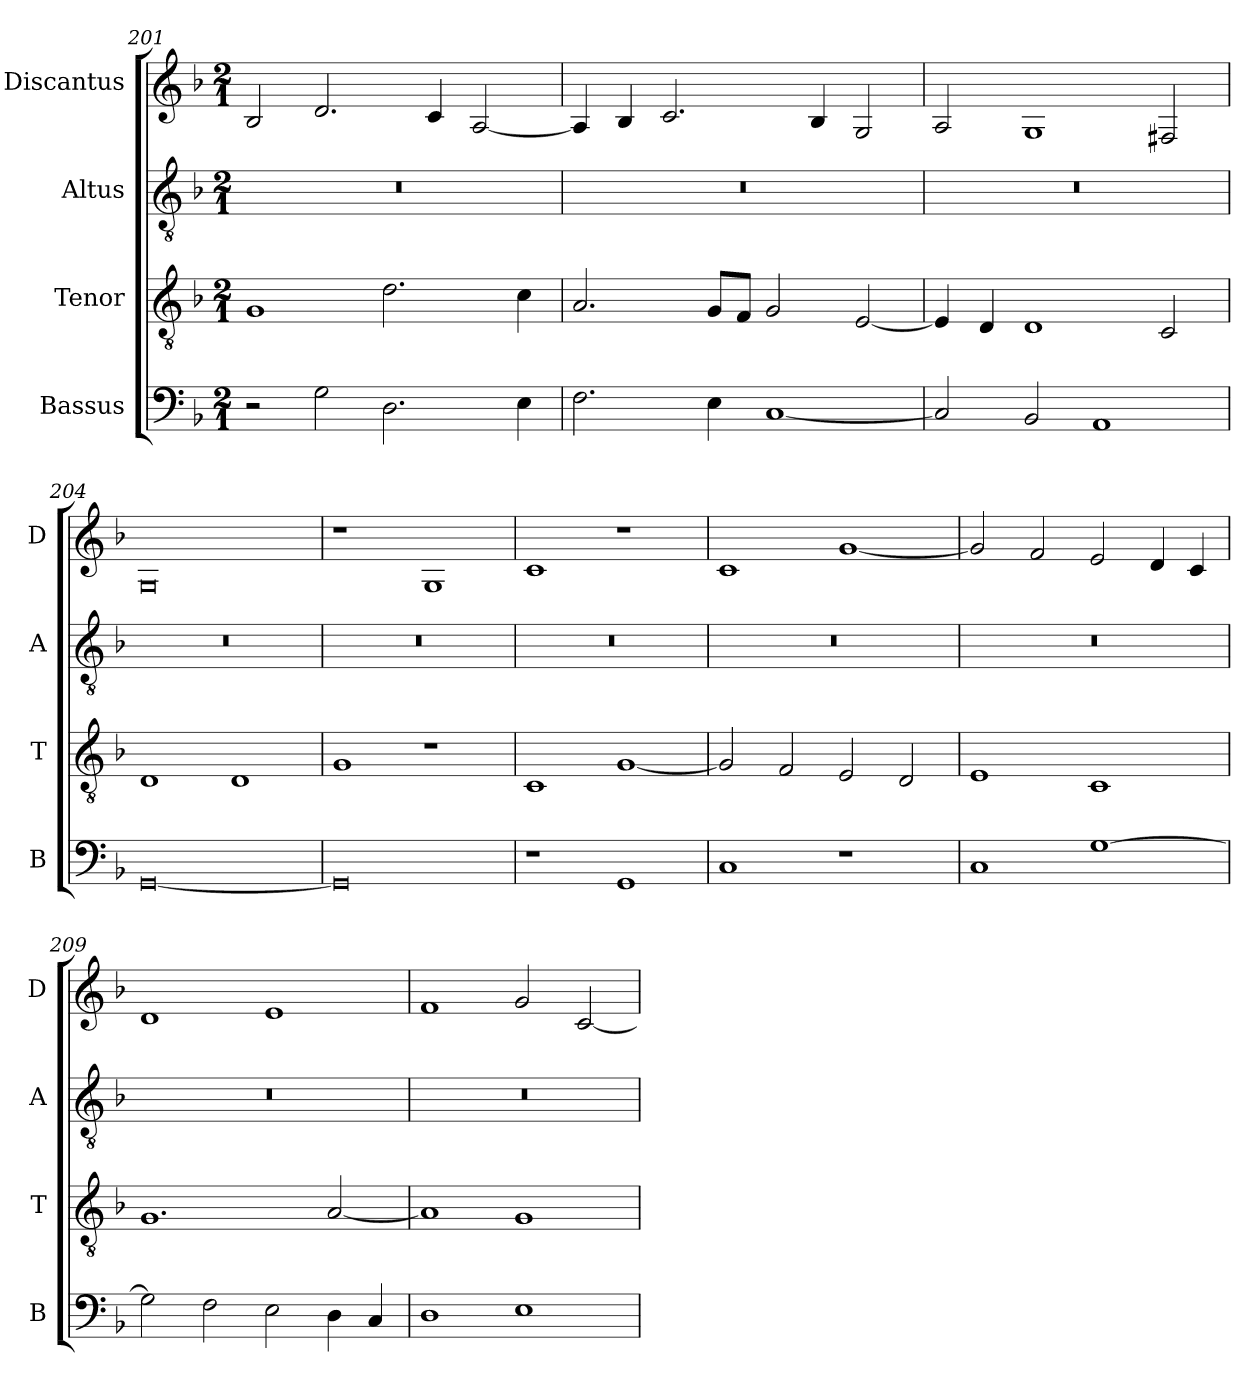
**kern	**kern	**kern	**kern
*part4	*part3	*part2	*part1
*staff4	*staff3	*staff2	*staff1
*I"Bassus	*I"Tenor	*I"Altus	*I"Discantus
*I'B	*I'T	*I'A	*I'D
*clefF4	*clefGv2	*clefGv2	*clefG2
*k[b-]	*k[b-]	*k[b-]	*k[b-]
*M2/1	*M2/1	*M2/1	*M2/1
=201	=201	=201	=201
2r	1G	0r	2B-/
2G\	.	.	2.d/
2.D\	2.d\	.	.
.	.	.	4c/
.	.	.	[2A/
4E\	4c\	.	.
=202	=202	=202	=202
2.F\	2.A/	0r	4A/]
.	.	.	4B-/
.	.	.	2.c/
4E\	8G/L	.	.
.	8F/J	.	.
[1C	2G/	.	.
.	.	.	4B-/
.	[2E/	.	2G/
=203	=203	=203	=203
2C/]	4E/]	0r	2A/
.	4D/	.	.
2BB-/	1D	.	1G
1AA	.	.	.
.	2C/	.	2F#X/
=204	=204	=204	=204
[0GG	1D	0r	0G
.	1D	.	.
=205	=205	=205	=205
0GG]	1G	0r	1r
.	1r	.	1G
=206	=206	=206	=206
1r	1C	0r	1c
1GG	[1G	.	1r
=207	=207	=207	=207
1C	2G/]	0r	1c
.	2F/	.	.
1r	2E/	.	[1g
.	2D/	.	.
=208	=208	=208	=208
1C	1E	0r	2g/]
.	.	.	2f/
[1G	1C	.	2e/
.	.	.	4d/
.	.	.	4c/
=209	=209	=209	=209
2G\]	1.G	0r	1d
2F\	.	.	.
2E\	.	.	1e
4D\	[2A/	.	.
4C/	.	.	.
=210	=210	=210	=210
1D	1A]	0r	1f
1E	1G	.	2g/
.	.	.	[2c/
=	=	=	=
*-	*-	*-	*-
